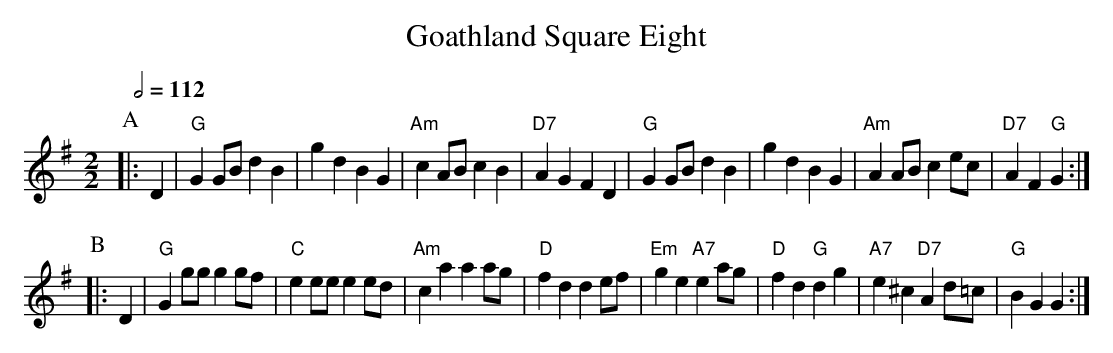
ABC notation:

X:1
T:Goathland Square Eight
Q:1/2=112
M:2/2
L:1/8
K:G
P:A
|: D2 | "G"G2GB d2B2 | g2d2 B2G2 | "Am"c2AB c2B2 | "D7"A2G2 F2D2 |\
"G"G2GB d2B2 | g2d2 B2G2 | "Am"A2AB c2ec | "D7"A2F2 "G"G2 :|
P:B
|: D2 | "G"G2gg g2gf | "C"e2ee e2ed | "Am"c2a2 a2ag | "D"f2d2 d2ef |\
"Em"g2e2 "A7"e2ag | "D"f2d2 "G"d2g2 | "A7"e2^c2 "D7"A2d=c | "G"B2G2 G2 :|
